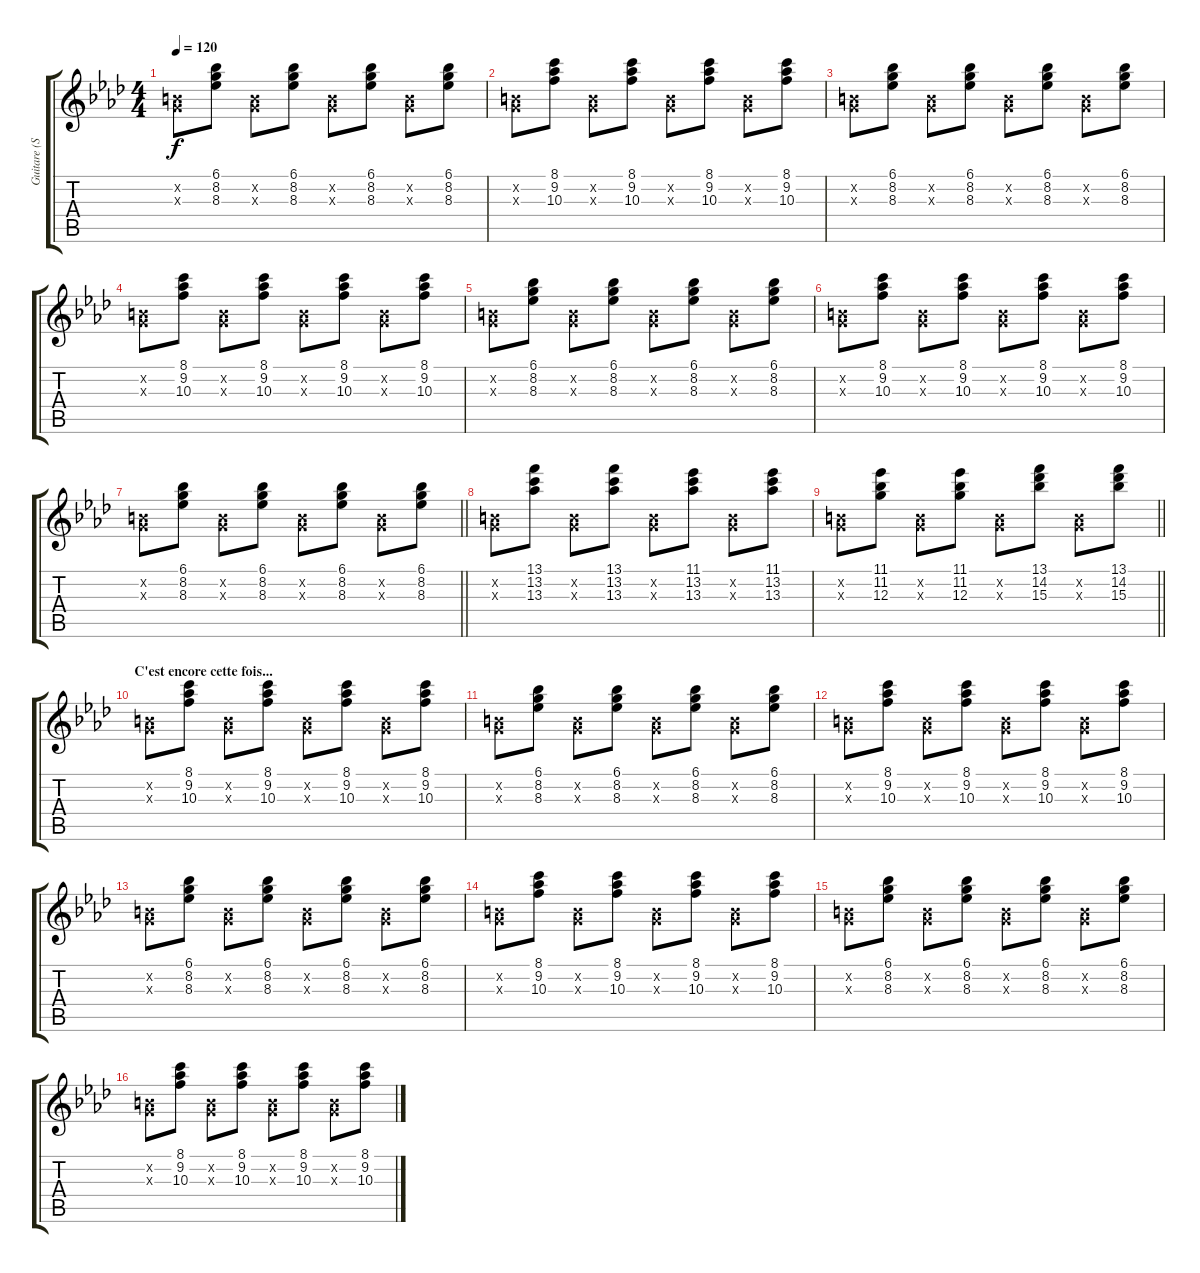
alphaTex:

\track ("Guitare (Son clair)" "Guitare (S") {instrument electricguitarjazz}
\staff {score tabs}
\tuning (E4 B3 G3 D3 A2 E2) {hide}
\ts (4 4)
\tempo 120
\clef g2
\ks fminor
(0.2{x} 0.3{x}).8{dy f} (6.1 8.2 8.3).8 (0.2{x} 0.3{x}).8 (6.1 8.2 8.3).8 (0.2{x} 0.3{x}).8 (6.1 8.2 8.3).8 (0.2{x} 0.3{x}).8 (6.1 8.2 8.3).8 |
(0.2{x} 0.3{x}).8 (8.1 9.2 10.3).8 (0.2{x} 0.3{x}).8 (8.1 9.2 10.3).8 (0.2{x} 0.3{x}).8 (8.1 9.2 10.3).8 (0.2{x} 0.3{x}).8 (8.1 9.2 10.3).8 |
(0.2{x} 0.3{x}).8 (6.1 8.2 8.3).8 (0.2{x} 0.3{x}).8 (6.1 8.2 8.3).8 (0.2{x} 0.3{x}).8 (6.1 8.2 8.3).8 (0.2{x} 0.3{x}).8 (6.1 8.2 8.3).8 |
(0.2{x} 0.3{x}).8 (8.1 9.2 10.3).8 (0.2{x} 0.3{x}).8 (8.1 9.2 10.3).8 (0.2{x} 0.3{x}).8 (8.1 9.2 10.3).8 (0.2{x} 0.3{x}).8 (8.1 9.2 10.3).8 |
(0.2{x} 0.3{x}).8 (6.1 8.2 8.3).8 (0.2{x} 0.3{x}).8 (6.1 8.2 8.3).8 (0.2{x} 0.3{x}).8 (6.1 8.2 8.3).8 (0.2{x} 0.3{x}).8 (6.1 8.2 8.3).8 |
(0.2{x} 0.3{x}).8 (8.1 9.2 10.3).8 (0.2{x} 0.3{x}).8 (8.1 9.2 10.3).8 (0.2{x} 0.3{x}).8 (8.1 9.2 10.3).8 (0.2{x} 0.3{x}).8 (8.1 9.2 10.3).8 |
\barLineRight lightlight
(0.2{x} 0.3{x}).8 (6.1 8.2 8.3).8 (0.2{x} 0.3{x}).8 (6.1 8.2 8.3).8 (0.2{x} 0.3{x}).8 (6.1 8.2 8.3).8 (0.2{x} 0.3{x}).8 (6.1 8.2 8.3).8 |
(0.2{x} 0.3{x}).8 (13.1 13.2 13.3).8 (0.2{x} 0.3{x}).8 (13.1 13.2 13.3).8 (0.2{x} 0.3{x}).8 (11.1 13.2 13.3).8 (0.2{x} 0.3{x}).8 (11.1 13.2 13.3).8 |
\barLineRight lightlight
(0.2{x} 0.3{x}).8 (11.1 11.2 12.3).8 (0.2{x} 0.3{x}).8 (11.1 11.2 12.3).8 (0.2{x} 0.3{x}).8 (13.1 14.2 15.3).8 (0.2{x} 0.3{x}).8 (13.1 14.2 15.3).8 |
\section ("" "C'est encore cette fois...")
(0.2{x} 0.3{x}).8 (8.1 9.2 10.3).8 (0.2{x} 0.3{x}).8 (8.1 9.2 10.3).8 (0.2{x} 0.3{x}).8 (8.1 9.2 10.3).8 (0.2{x} 0.3{x}).8 (8.1 9.2 10.3).8 |
(0.2{x} 0.3{x}).8 (6.1 8.2 8.3).8 (0.2{x} 0.3{x}).8 (6.1 8.2 8.3).8 (0.2{x} 0.3{x}).8 (6.1 8.2 8.3).8 (0.2{x} 0.3{x}).8 (6.1 8.2 8.3).8 |
(0.2{x} 0.3{x}).8 (8.1 9.2 10.3).8 (0.2{x} 0.3{x}).8 (8.1 9.2 10.3).8 (0.2{x} 0.3{x}).8 (8.1 9.2 10.3).8 (0.2{x} 0.3{x}).8 (8.1 9.2 10.3).8 |
(0.2{x} 0.3{x}).8 (6.1 8.2 8.3).8 (0.2{x} 0.3{x}).8 (6.1 8.2 8.3).8 (0.2{x} 0.3{x}).8 (6.1 8.2 8.3).8 (0.2{x} 0.3{x}).8 (6.1 8.2 8.3).8 |
(0.2{x} 0.3{x}).8 (8.1 9.2 10.3).8 (0.2{x} 0.3{x}).8 (8.1 9.2 10.3).8 (0.2{x} 0.3{x}).8 (8.1 9.2 10.3).8 (0.2{x} 0.3{x}).8 (8.1 9.2 10.3).8 |
(0.2{x} 0.3{x}).8 (6.1 8.2 8.3).8 (0.2{x} 0.3{x}).8 (6.1 8.2 8.3).8 (0.2{x} 0.3{x}).8 (6.1 8.2 8.3).8 (0.2{x} 0.3{x}).8 (6.1 8.2 8.3).8 |
(0.2{x} 0.3{x}).8 (8.1 9.2 10.3).8 (0.2{x} 0.3{x}).8 (8.1 9.2 10.3).8 (0.2{x} 0.3{x}).8 (8.1 9.2 10.3).8 (0.2{x} 0.3{x}).8 (8.1 9.2 10.3).8
